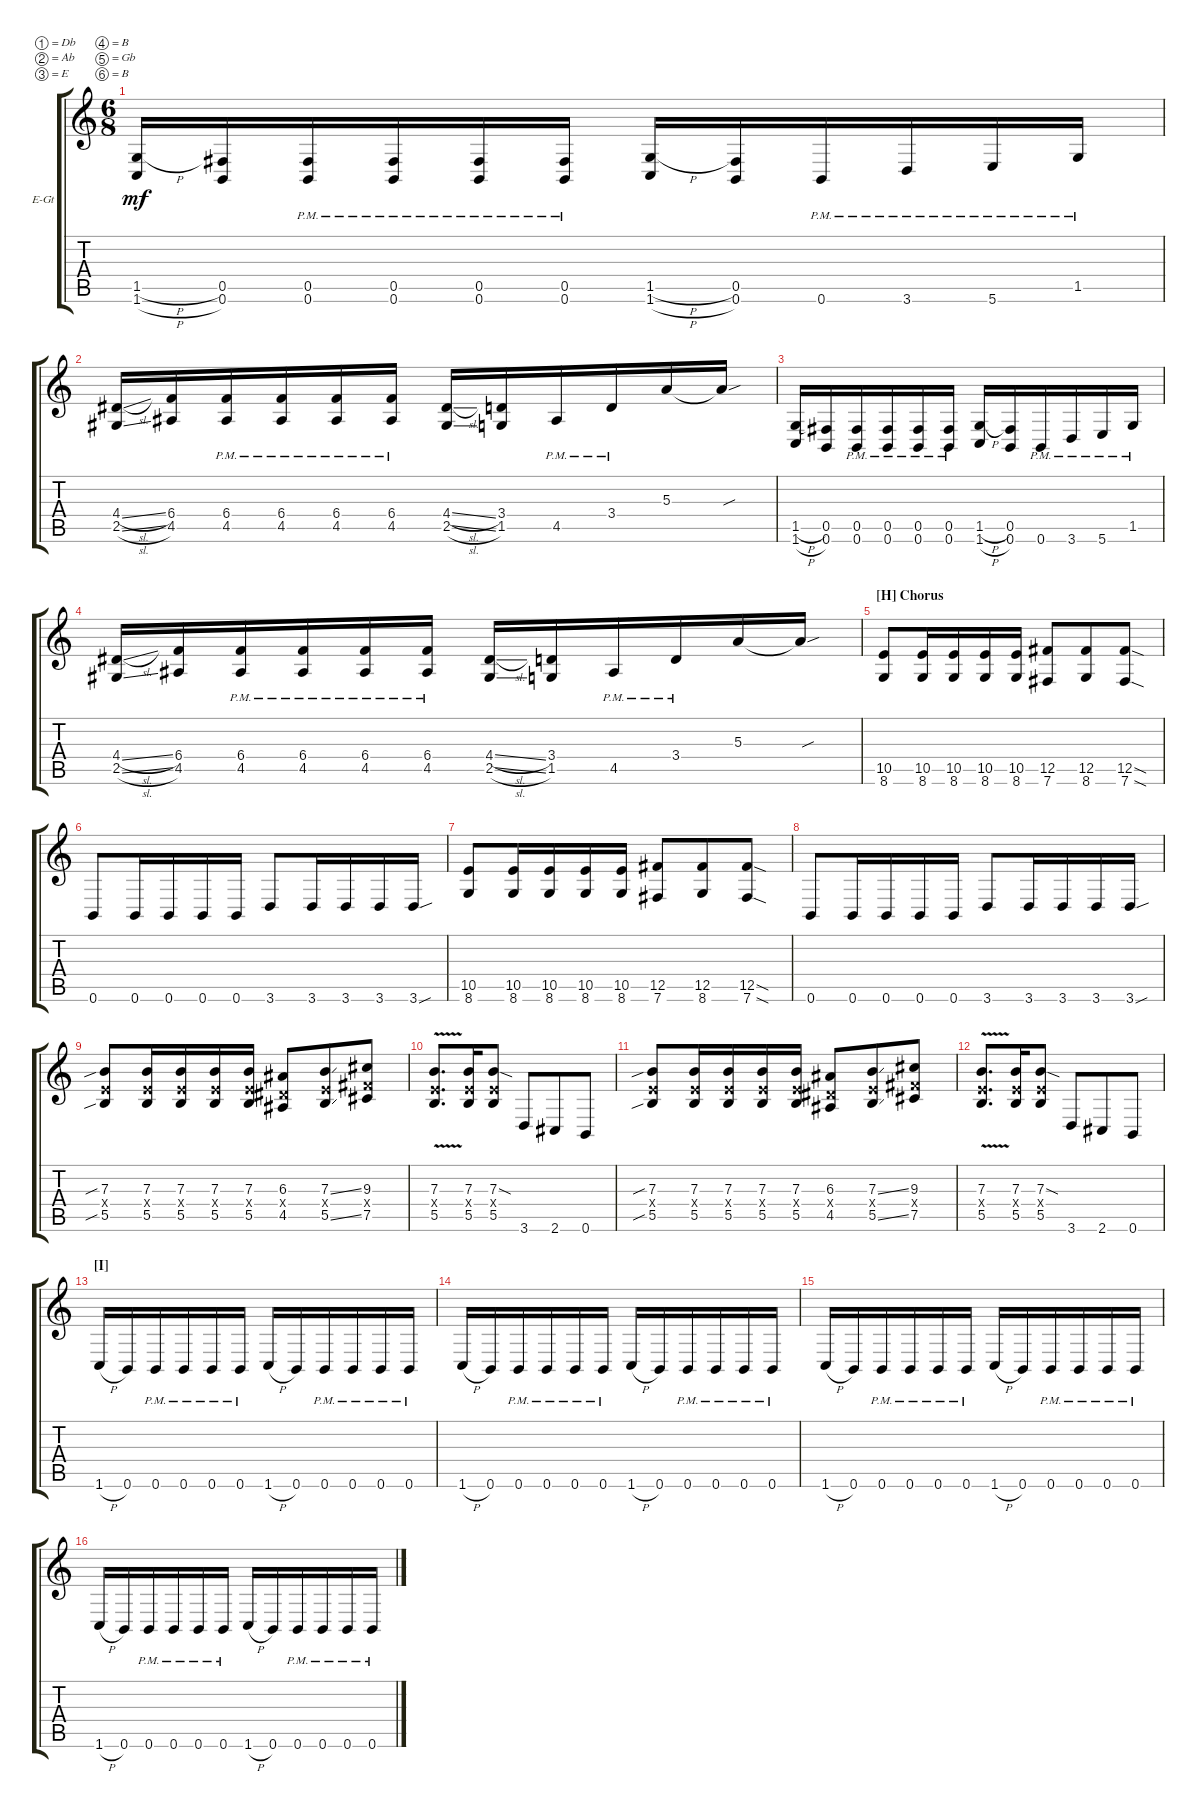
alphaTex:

\defaultSystemsLayout 4
\bracketExtendMode groupsimilarinstruments
\firstSystemTrackNameOrientation horizontal
\otherSystemsTrackNameOrientation horizontal
\track ("Mick Thomson" "E-Gt") {instrument distortionguitar}
\staff {score tabs}
\tuning (Db4 Ab3 E3 B2 Gb2 B1)
\ts (6 8)
\tempo (80 hide)
\clef g2
\ks c
(1.6{h} 1.5{h}).16{dy mf} (0.6 0.5).16 (0.6{pm} 0.5{pm}).16 (0.6{pm} 0.5{pm}).16 (0.6{pm} 0.5{pm}).16 (0.6{pm} 0.5{pm}).16 (1.6{h} 1.5{h}).16 (0.6 0.5).16 0.6{pm}.16 3.6{pm}.16 5.6{pm}.16 1.5{pm}.16 |
(2.5{sl} 4.4{sl}).16 (4.5 6.4).16 (4.5{pm} 6.4{pm}).16 (4.5{pm} 6.4{pm}).16 (4.5{pm} 6.4{pm}).16 (4.5{pm} 6.4{pm}).16 (2.5{sl} 4.4{sl}).16 (1.5 3.4).16 4.5{pm}.16 3.4{pm}.16 5.3.16 5.3{sou t}.16 |
(1.6{h} 1.5{h}).16 (0.6 0.5).16 (0.6{pm} 0.5{pm}).16 (0.6{pm} 0.5{pm}).16 (0.6{pm} 0.5{pm}).16 (0.6{pm} 0.5{pm}).16 (1.6{h} 1.5{h}).16 (0.6 0.5).16 0.6{pm}.16 3.6{pm}.16 5.6{pm}.16 1.5{pm}.16 |
(2.5{sl} 4.4{sl}).16 (4.5 6.4).16 (4.5{pm} 6.4{pm}).16 (4.5{pm} 6.4{pm}).16 (4.5{pm} 6.4{pm}).16 (4.5{pm} 6.4{pm}).16 (2.5{sl} 4.4{sl}).16 (1.5 3.4).16 4.5{pm}.16 3.4{pm}.16 5.3.16 5.3{sou t}.16 |
\section ("H" "Chorus")
\tempo (82 hide)
(8.6 10.5).8 (8.6 10.5).16 (8.6 10.5).16 (8.6 10.5).16 (8.6 10.5).16 (7.6 12.5).8 (8.6 12.5).8 (7.6{sod} 12.5{sod}).8 |
0.6.8 0.6.16 0.6.16 0.6.16 0.6.16 3.6.8 3.6.16 3.6.16 3.6.16 3.6{sou}.16 |
(8.6 10.5).8 (8.6 10.5).16 (8.6 10.5).16 (8.6 10.5).16 (8.6 10.5).16 (7.6 12.5).8 (8.6 12.5).8 (7.6{sod} 12.5{sod}).8 |
0.6.8 0.6.16 0.6.16 0.6.16 0.6.16 3.6.8 3.6.16 3.6.16 3.6.16 3.6{sou}.16 |
(5.5{sib} 5.4{x} 7.3{sib}).8 (5.5 5.4{x} 7.3).16 (5.5 5.4{x} 7.3).16 (5.5 5.4{x} 7.3).16 (5.5 5.4{x} 7.3).16 (4.5 4.4{x} 6.3).8 (5.5{ss} 5.4{x} 7.3{ss}).8 (7.5 7.4{x} 9.3).8 |
(5.5{v} 5.4{x} 7.3{v}).8{d} (5.5 5.4{x} 7.3).16 (5.5 5.4{x} 7.3{sod}).8 3.6.8 2.6.8 0.6.8 |
(5.5{sib} 5.4{x} 7.3{sib}).8 (5.5 5.4{x} 7.3).16 (5.5 5.4{x} 7.3).16 (5.5 5.4{x} 7.3).16 (5.5 5.4{x} 7.3).16 (4.5 4.4{x} 6.3).8 (5.5{ss} 5.4{x} 7.3{ss}).8 (7.5 7.4{x} 9.3).8 |
(5.5{v} 5.4{x} 7.3{v}).8{d} (5.5 5.4{x} 7.3).16 (5.5 5.4{x} 7.3{sod}).8 3.6.8 2.6.8 0.6.8 |
\section ("I" "")
1.6{h}.16 0.6.16 0.6{pm}.16 0.6{pm}.16 0.6{pm}.16 0.6{pm}.16 1.6{h}.16 0.6.16 0.6{pm}.16 0.6{pm}.16 0.6{pm}.16 0.6{pm}.16 |
1.6{h}.16 0.6.16 0.6{pm}.16 0.6{pm}.16 0.6{pm}.16 0.6{pm}.16 1.6{h}.16 0.6.16 0.6{pm}.16 0.6{pm}.16 0.6{pm}.16 0.6{pm}.16 |
1.6{h}.16 0.6.16 0.6{pm}.16 0.6{pm}.16 0.6{pm}.16 0.6{pm}.16 1.6{h}.16 0.6.16 0.6{pm}.16 0.6{pm}.16 0.6{pm}.16 0.6{pm}.16 |
1.6{h}.16 0.6.16 0.6{pm}.16 0.6{pm}.16 0.6{pm}.16 0.6{pm}.16 1.6{h}.16 0.6.16 0.6{pm}.16 0.6{pm}.16 0.6{pm}.16 0.6{pm}.16
